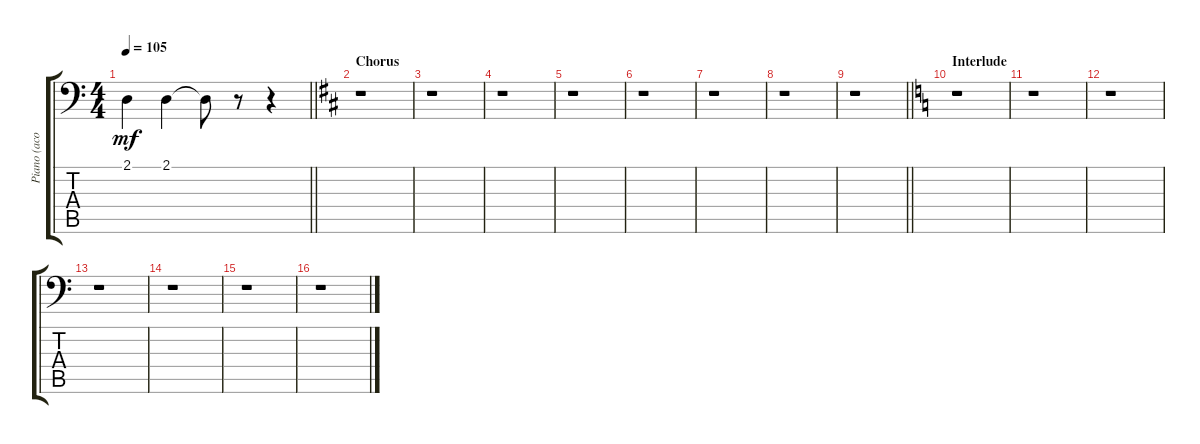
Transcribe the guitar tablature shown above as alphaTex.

\track ("Piano (acous.) (aux.)" "Piano (aco") {instrument brightacousticpiano}
\staff {score tabs}
\tuning (C3 G2 D2 A1 E1 B0) {hide}
\ts (4 4)
\tempo 105
\clef f4
\barLineRight lightlight
\ks aminor
2.1.4{dy mf} 2.1.4 2.1{t}.8 r.8 r.4 |
\section ("" "Chorus")
\ks bminor
r.1 |
r.1 |
r.1 |
r.1 |
r.1 |
r.1 |
r.1 |
\barLineRight lightlight
r.1 |
\section ("" "Interlude")
\ks aminor
r.1 |
r.1 |
r.1 |
r.1 |
r.1 |
r.1 |
r.1
